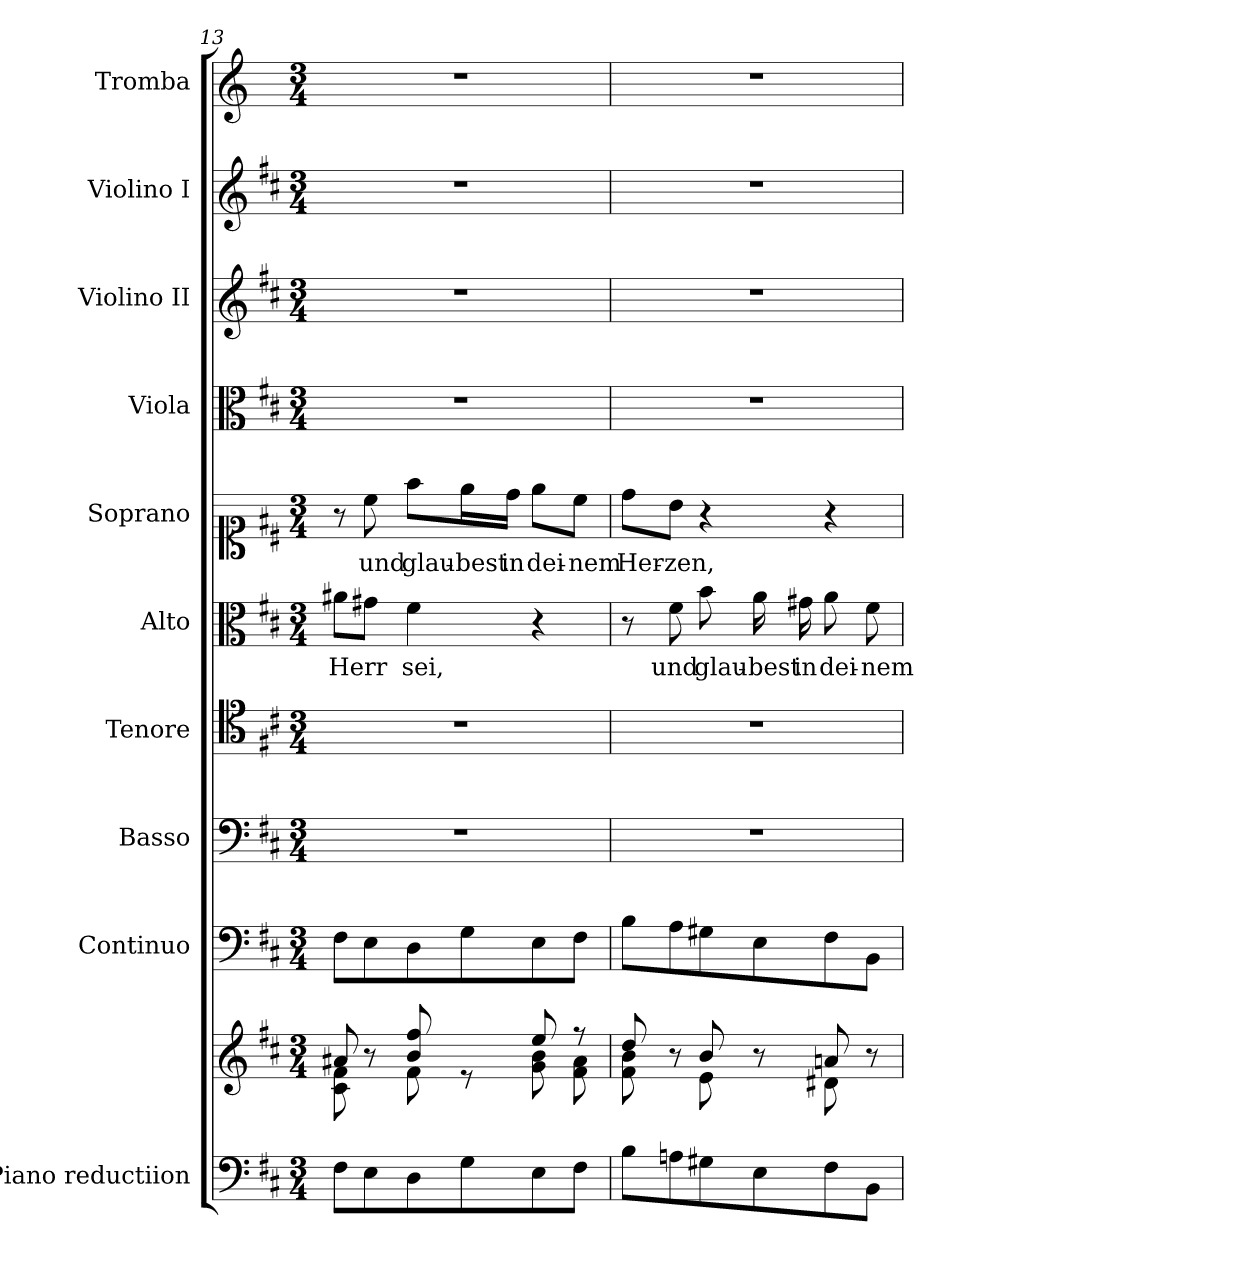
**kern	**kern	**kern	**kern	**kern	**kern	**text	**kern	**text	**kern	**kern	**kern	**kern
*part10	*part10	*part9	*part8	*part7	*part6	*part6	*part5	*part5	*part4	*part3	*part2	*part1
*staff11	*staff10	*staff9	*staff8	*staff7	*staff6	*staff6	*staff5	*staff5	*staff4	*staff3	*staff2	*staff1
*I"Piano reductiion	*	*I"Continuo	*I"Basso	*I"Tenore	*I"Alto	*	*I"Soprano	*	*I"Viola	*I"Violino II	*I"Violino I	*I"Tromba
*I'Pno	*	*	*	*	*	*	*	*	*I'Vla	*I'Vln	*I'Vln	*
*clefF4	*clefG2	*clefF4	*clefF4	*clefC4	*clefC3	*	*clefC1	*	*clefC3	*clefG2	*clefG2	*clefG2
*	*	*	*	*	*	*	*	*	*	*	*	*ITrd-1c-2
*k[f#c#]	*k[f#c#]	*k[f#c#]	*k[f#c#]	*k[f#c#]	*k[f#c#]	*	*k[f#c#]	*	*k[f#c#]	*k[f#c#]	*k[f#c#]	*k[f#c#]
*M3/4	*M3/4	*M3/4	*M3/4	*M3/4	*M3/4	*	*M3/4	*	*M3/4	*M3/4	*M3/4	*M3/4
=13	=13	=13	=13	=13	=13	=13	=13	=13	=13	=13	=13	=13
*^	*^	*	*	*	*	*	*	*	*	*	*	*
!	!	!	!	!	!	!	!	!LO:LY:b	!	!	!	!	!	!
4.ryy	8F#\L	8a#X/	8c#\ 8f#\	8F#\L	2.r	2.r	8a#X\L	Herr	8r	.	2.r	2.r	2.r	2.r
!	!	!	!	!	!	!	!	!	!	!LO:LY:b	!	!	!	!
.	8E\	8r	8ryy	8E\	.	.	8g#X\J	.	8cc#\	und	.	.	.	.
!	!	!	!	!	!	!	!	!LO:LY:b	!	!LO:LY:b	!	!	!	!
.	8D\	8b/ 8ff#/	8f#\L	8D\	.	.	4f#\	sei,	8ff#\L	glau-	.	.	.	.
!	!	!	!	!	!	!	!	!	!	!LO:LY:b	!	!	!	!
8B/J	8G\	8re	8ryy	8G\	.	.	.	.	16ee\L	-best	.	.	.	.
!	!	!	!	!	!	!	!	!	!	!LO:LY:b	!	!	!	!
.	.	.	.	.	.	.	.	.	16dd\JJ	in	.	.	.	.
!	!	!	!	!	!	!	!	!	!	!LO:LY:b	!	!	!	!
4ryy	8E\	8ee/	8g\ 8b\L	8E\	.	.	4r	.	8ee\L	dei-	.	.	.	.
!	!	!	!	!	!	!	!	!	!	!LO:LY:b	!	!	!	!
.	8F#\J	8r	8f#\ 8a#\J	8F#\J	.	.	.	.	8cc#\J	-nem	.	.	.	.
=14	=14	=14	=14	=14	=14	=14	=14	=14	=14	=14	=14	=14	=14	=14
!	!	!	!	!	!	!	!	!	!	!LO:LY:b	!	!	!	!
*v	*v	*	*	*	*	*	*	*	*	*	*	*	*	*
8B\L	8dd/	8f#\ 8b\	8B\L	2.r	2.r	8r	.	8dd\L	Her-	2.r	2.r	2.r	2.r
!	!	!	!	!	!	!	!LO:LY:b	!	!LO:LY:b	!	!	!	!
8An\	8r	8ryy	8A\	.	.	8f#\	und	8b\J	-zen,	.	.	.	.
!	!	!	!	!	!	!	!LO:LY:b	!	!	!	!	!	!
8G#X\	8b/	8e\	8G#X\	.	.	8b\	glau-	4r	.	.	.	.	.
!	!	!	!	!	!	!	!LO:LY:b	!	!	!	!	!	!
8E\	8r	8ryy	8E\	.	.	16a\	-best	.	.	.	.	.	.
!	!	!	!	!	!	!	!LO:LY:b	!	!	!	!	!	!
.	.	.	.	.	.	16g#X\	in	.	.	.	.	.	.
!	!	!	!	!	!	!	!LO:LY:b	!	!	!	!	!	!
8F#\	8an/	8d#X\	8F#\	.	.	8a\	dei-	4r	.	.	.	.	.
!	!	!	!	!	!	!	!LO:LY:b	!	!	!	!	!	!
8BB\J	8r	8ryy	8BB\J	.	.	8f#\	-nem	.	.	.	.	.	.
*	*v	*v	*	*	*	*	*	*	*	*	*	*	*
=	=	=	=	=	=	=	=	=	=	=	=	=
*-	*-	*-	*-	*-	*-	*-	*-	*-	*-	*-	*-	*-
